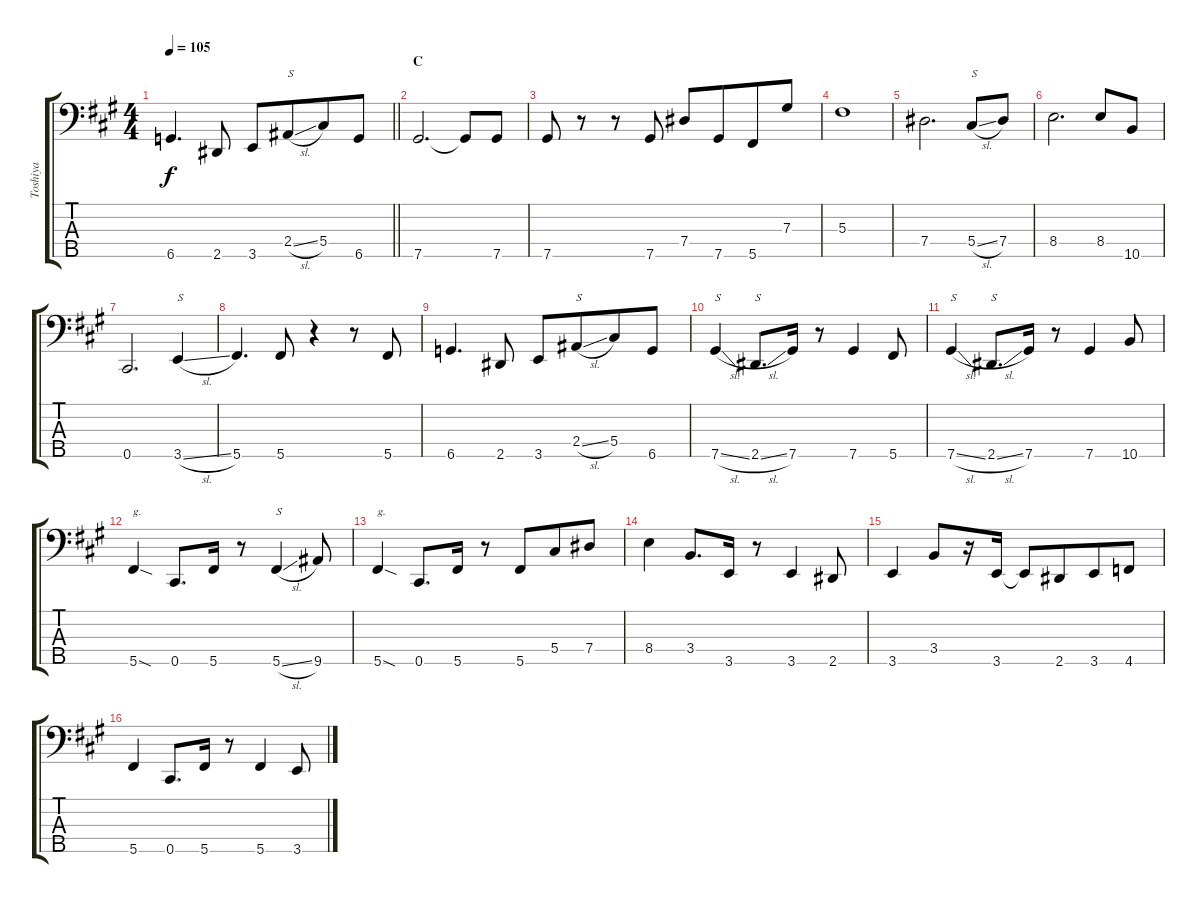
\track ("Toshiya" "Toshiya") {instrument electricbassfinger}
\staff {score tabs}
\tuning (B2 Gb2 Db2 Ab1 Db1) {hide}
\ts (4 4)
\tempo 105
\clef f4
\barLineRight lightlight
\ks f#minor
6.5.4{d dy f} 2.5.8 3.5.8 2.4{sl}.8{txt "S" beam merge} 5.4.8 6.5.8 |
\section ("" "C")
7.5.2{d} 7.5{t}.8 7.5.8 |
7.5.8 r.8 r.8 7.5.8 7.4.8 7.5.8{beam merge} 5.5.8 7.3.8 |
5.3.1 |
7.4.2{d} 5.4{sl}.8{txt "S"} 7.4.8 |
8.4.2{d} 8.4.8 10.5.8 |
0.5.2{d} 3.5{sl}.4{txt "S"} |
5.5.4{d} 5.5.8 r.4 r.8 5.5.8 |
6.5.4{d} 2.5.8 3.5.8 2.4{sl}.8{txt "S" beam merge} 5.4.8 6.5.8 |
7.5{sl}.4{txt "S"} 2.5{sl}.8{d txt "S"} 7.5.16 r.8 7.5.4 5.5.8 |
7.5{sl}.4{txt "S"} 2.5{sl}.8{d txt "S"} 7.5.16 r.8 7.5.4 10.5.8 |
5.5{sod}.4{txt "g."} 0.5.8{d} 5.5.16 r.8 5.5{sl}.4{txt "S"} 9.5.8 |
5.5{sod}.4{txt "g."} 0.5.8{d} 5.5.16 r.8 5.5.8{beam merge} 5.4.8 7.4.8 |
8.4.4 3.4.8{d} 3.5.16 r.8 3.5.4 2.5.8 |
3.5.4 3.4.8 r.16 3.5.16 3.5{t}.8 2.5.8{beam merge} 3.5.8{beam merge} 4.5.8 |
5.5.4 0.5.8{d} 5.5.16 r.8 5.5.4 3.5.8
